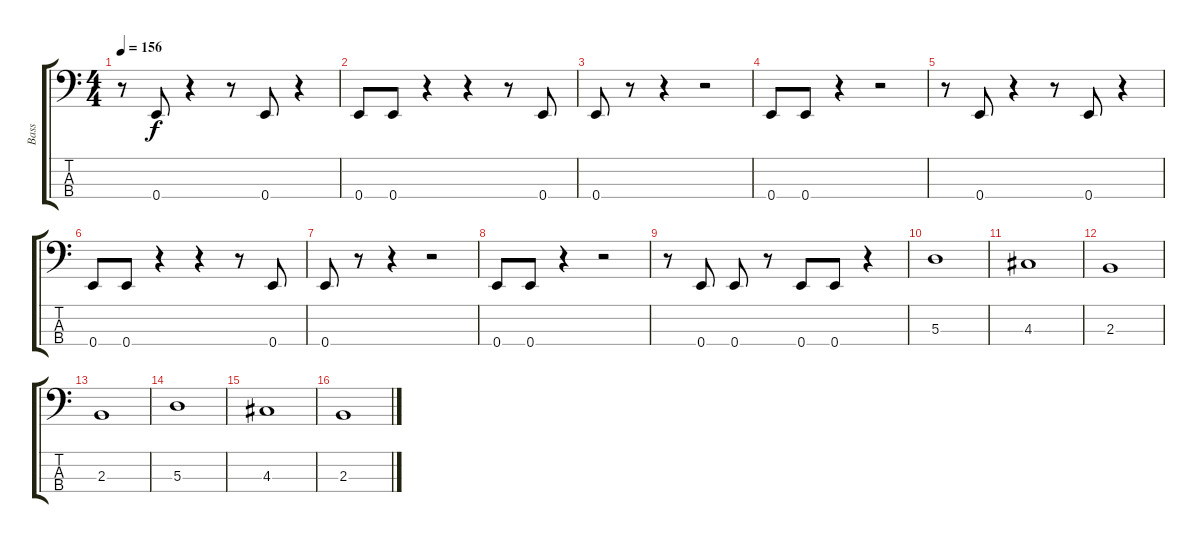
\track ("Bass" "Bass") {instrument electricbassfinger}
\staff {score tabs}
\tuning (G2 D2 A1 E1) {hide}
\ts (4 4)
\tempo 156
\clef f4
\ks c
r.8{dy f} 0.4.8 r.4 r.8 0.4.8 r.4 |
0.4.8 0.4.8 r.4 r.4 r.8 0.4.8 |
0.4.8 r.8 r.4 r.2 |
0.4.8 0.4.8 r.4 r.2 |
r.8 0.4.8 r.4 r.8 0.4.8 r.4 |
0.4.8 0.4.8 r.4 r.4 r.8 0.4.8 |
0.4.8 r.8 r.4 r.2 |
0.4.8 0.4.8 r.4 r.2 |
r.8 0.4.8 0.4.8 r.8 0.4.8 0.4.8 r.4 |
5.3.1 |
4.3.1 |
2.3.1 |
2.3.1 |
5.3.1 |
4.3.1 |
2.3.1
